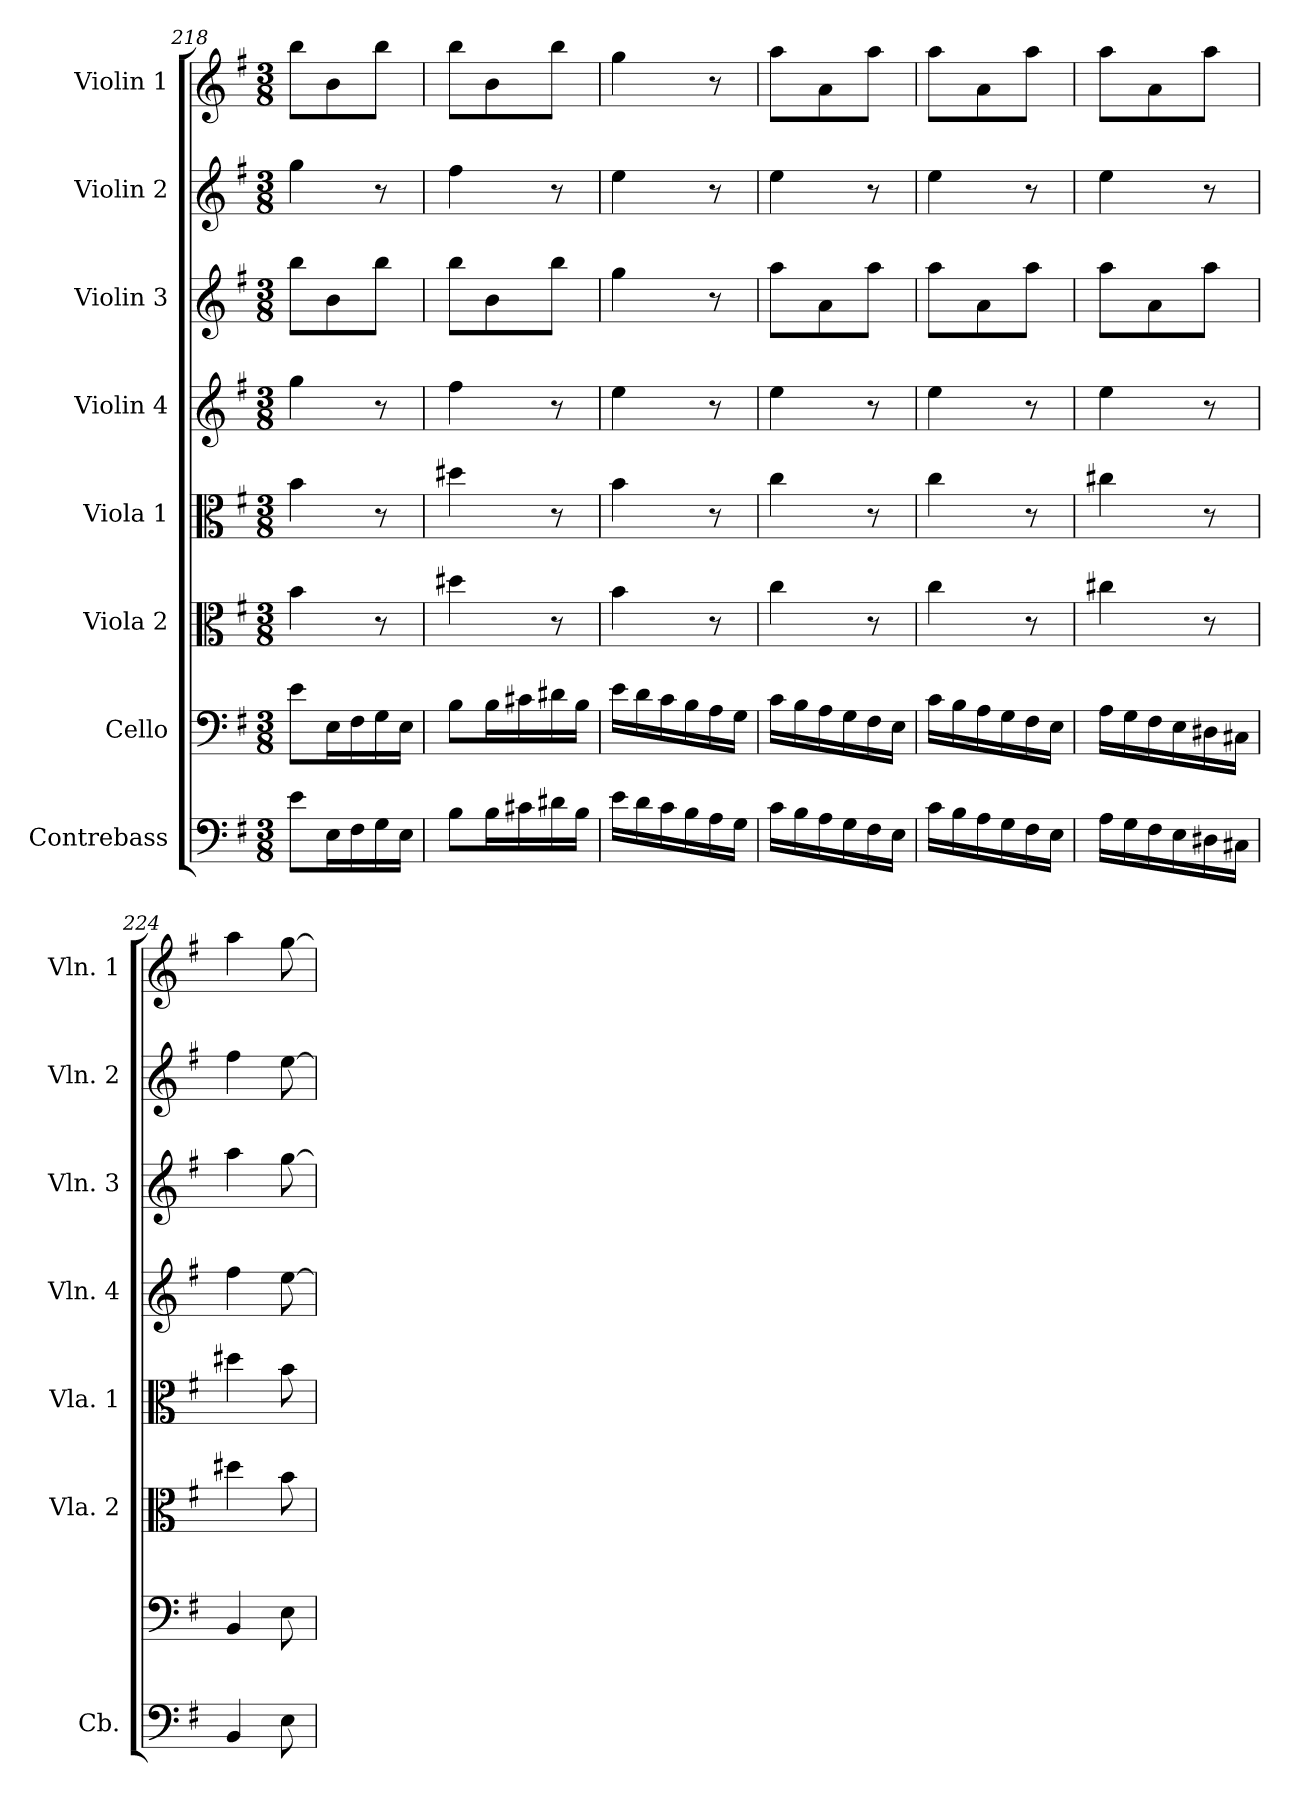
**kern	**kern	**kern	**kern	**kern	**kern	**kern	**kern
*part8	*part7	*part6	*part5	*part4	*part3	*part2	*part1
*staff8	*staff7	*staff6	*staff5	*staff4	*staff3	*staff2	*staff1
*I"Contrebass	*I"Cello	*I"Viola 2	*I"Viola 1	*I"Violin 4	*I"Violin 3	*I"Violin 2	*I"Violin 1
*I'Cb.	*	*I'Vla. 2	*I'Vla. 1	*I'Vln. 4	*I'Vln. 3	*I'Vln. 2	*I'Vln. 1
*clefF4	*clefF4	*clefC3	*clefC3	*clefG2	*clefG2	*clefG2	*clefG2
*ITrd7c12	*	*	*	*	*	*	*
*k[f#]	*k[f#]	*k[f#]	*k[f#]	*k[f#]	*k[f#]	*k[f#]	*k[f#]
*M3/8	*M3/8	*M3/8	*M3/8	*M3/8	*M3/8	*M3/8	*M3/8
=218	=218	=218	=218	=218	=218	=218	=218
8E\L	8e\L	4b\	4b\	4gg\	8bb\L	4gg\	8bb\L
16EE\L	16E\L	.	.	.	8b\	.	8b\
16FF#\	16F#\	.	.	.	.	.	.
16GG\	16G\	8r	8r	8r	8bb\J	8r	8bb\J
16EE\JJ	16E\JJ	.	.	.	.	.	.
=219	=219	=219	=219	=219	=219	=219	=219
8BB\L	8B\L	4dd#X\	4dd#X\	4ff#\	8bb\L	4ff#\	8bb\L
16BB\L	16B\L	.	.	.	8b\	.	8b\
16C#X\	16c#X\	.	.	.	.	.	.
16D#X\	16d#X\	8r	8r	8r	8bb\J	8r	8bb\J
16BB\JJ	16B\JJ	.	.	.	.	.	.
=220	=220	=220	=220	=220	=220	=220	=220
16E\LL	16e\LL	4b\	4b\	4ee\	4gg\	4ee\	4gg\
16D\	16d\	.	.	.	.	.	.
16C\	16c\	.	.	.	.	.	.
16BB\	16B\	.	.	.	.	.	.
16AA\	16A\	8r	8r	8r	8r	8r	8r
16GG\JJ	16G\JJ	.	.	.	.	.	.
=221	=221	=221	=221	=221	=221	=221	=221
16C\LL	16c\LL	4cc\	4cc\	4ee\	8aa\L	4ee\	8aa\L
16BB\	16B\	.	.	.	.	.	.
16AA\	16A\	.	.	.	8a\	.	8a\
16GG\	16G\	.	.	.	.	.	.
16FF#\	16F#\	8r	8r	8r	8aa\J	8r	8aa\J
16EE\JJ	16E\JJ	.	.	.	.	.	.
=222	=222	=222	=222	=222	=222	=222	=222
16C\LL	16c\LL	4cc\	4cc\	4ee\	8aa\L	4ee\	8aa\L
16BB\	16B\	.	.	.	.	.	.
16AA\	16A\	.	.	.	8a\	.	8a\
16GG\	16G\	.	.	.	.	.	.
16FF#\	16F#\	8r	8r	8r	8aa\J	8r	8aa\J
16EE\JJ	16E\JJ	.	.	.	.	.	.
!!LO:PB:g=z
=223	=223	=223	=223	=223	=223	=223	=223
16AA\LL	16A\LL	4cc#X\	4cc#X\	4ee\	8aa\L	4ee\	8aa\L
16GG\	16G\	.	.	.	.	.	.
16FF#\	16F#\	.	.	.	8a\	.	8a\
16EE\	16E\	.	.	.	.	.	.
16DD#X\	16D#X\	8r	8r	8r	8aa\J	8r	8aa\J
16CC#X\JJ	16C#X\JJ	.	.	.	.	.	.
=224	=224	=224	=224	=224	=224	=224	=224
4BBB/	4BB/	4dd#X\	4dd#X\	4ff#\	4aa\	4ff#\	4aa\
8EE\	8E\	8b\	8b\	[8ee\	[8gg\	[8ee\	[8gg\
=	=	=	=	=	=	=	=
*-	*-	*-	*-	*-	*-	*-	*-
